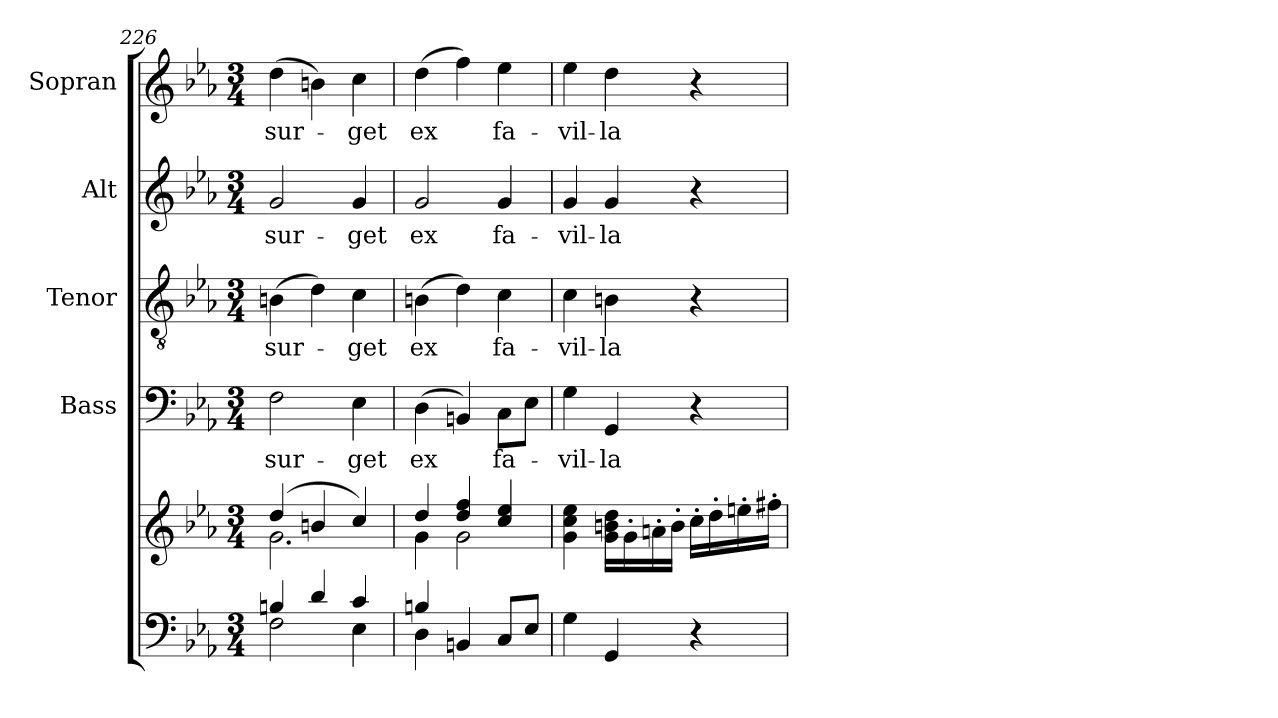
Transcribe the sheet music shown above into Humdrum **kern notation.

**kern	**kern	**kern	**text	**kern	**text	**kern	**text	**kern	**text
*part5	*part5	*part4	*part4	*part3	*part3	*part2	*part2	*part1	*part1
*staff6	*staff5	*staff4	*staff4	*staff3	*staff3	*staff2	*staff2	*staff1	*staff1
*	*	*I"Bass	*	*I"Tenor	*	*I"Alt	*	*I"Sopran	*
*	*	*I'B.	*	*I'T.	*	*I'A.	*	*I'S.	*
*clefF4	*clefG2	*clefF4	*	*clefGv2	*	*clefG2	*	*clefG2	*
*k[b-e-a-]	*k[b-e-a-]	*k[b-e-a-]	*	*k[b-e-a-]	*	*k[b-e-a-]	*	*k[b-e-a-]	*
*E-:	*E-:	*E-:	*	*E-:	*	*E-:	*	*E-:	*
*M3/4	*M3/4	*M3/4	*	*M3/4	*	*M3/4	*	*M3/4	*
=226	=226	=226	=226	=226	=226	=226	=226	=226	=226
*^	*^	*	*	*	*	*	*	*	*
!	!	!	!	!	!LO:LY:b	!	!LO:LY:b	!	!LO:LY:b	!	!LO:LY:b
4Bn/	2F\	(4dd/	2.g\	2F\	-sur-	(>4Bn\	-sur-	2g/	-sur-	(>4dd\	-sur-
4d/	.	4bn/	.	.	.	4d\)	.	.	.	4bn\)	.
!	!	!	!	!	!LO:LY:b	!	!LO:LY:b	!	!LO:LY:b	!	!LO:LY:b
4c/	4E-\	4cc/)	.	4E-\	-get	4c\	-get	4g/	-get	4cc\	-get
=227	=227	=227	=227	=227	=227	=227	=227	=227	=227	=227	=227
!	!	!	!	!	!LO:LY:b	!	!LO:LY:b	!	!LO:LY:b	!	!LO:LY:b
4Bn/	4D\	4dd/	4g\	(>4D\	ex	(>4Bn\	ex	2g/	ex	(>4dd\	ex
4BBn/	2ryy	4dd/ 4ff/	2g\	4BBn/)	.	4d\)	.	.	.	4ff\)	.
!	!	!	!	!	!LO:LY:b	!	!LO:LY:b	!	!LO:LY:b	!	!LO:LY:b
8C/L	.	4cc/ 4ee-/	.	8C\L	fa-	4c\	fa-	4g/	fa-	4ee-\	fa-
8E-/J	.	.	.	8E-\J	.	.	.	.	.	.	.
*v	*v	*	*	*	*	*	*	*	*	*	*
*	*v	*v	*	*	*	*	*	*	*	*
!!LO:LB:g=z
=228	=228	=228	=228	=228	=228	=228	=228	=228	=228
!	!	!	!LO:LY:b	!	!LO:LY:b	!	!LO:LY:b	!	!LO:LY:b
4G\	4g\ 4cc\ 4ee-\	4G\	-vil-	4c\	-vil-	4g/	-vil-	4ee-\	-vil-
!	!	!	!LO:LY:b	!	!LO:LY:b	!	!LO:LY:b	!	!LO:LY:b
4GG/	16g\ 16bn\ 16dd\LL	4GG/	-la	4Bn\	-la	4g/	-la	4dd\	-la
.	16g'<\	.	.	.	.	.	.	.	.
.	16an'<\	.	.	.	.	.	.	.	.
.	16b'<\JJ	.	.	.	.	.	.	.	.
4r	16cc'>\LL	4r	.	4r	.	4r	.	4r	.
.	16dd'>\	.	.	.	.	.	.	.	.
.	16een'>\	.	.	.	.	.	.	.	.
.	16ff#X'>\JJ	.	.	.	.	.	.	.	.
=	=	=	=	=	=	=	=	=	=
*-	*-	*-	*-	*-	*-	*-	*-	*-	*-
